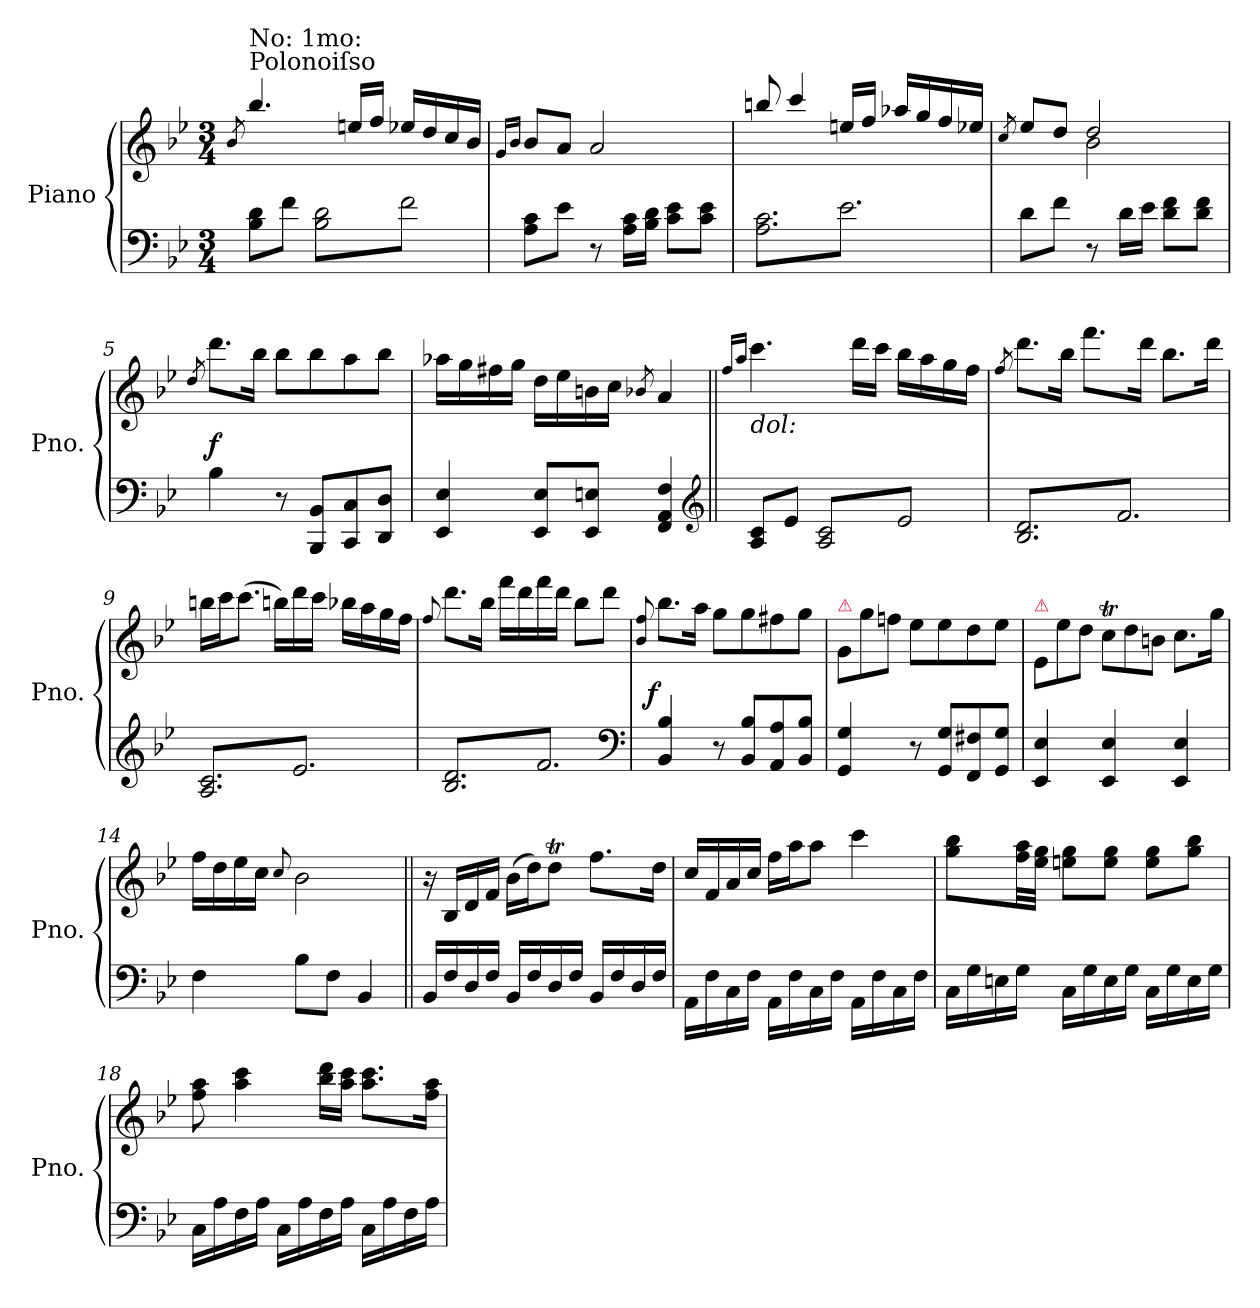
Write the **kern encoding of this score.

**kern	**kern	**dynam
*part1	*part1	*part1
*staff2	*staff1	*staff1/2
*I"Piano	*	*
*I'Pno.	*	*
*clefF4	*clefG2	*
*k[b-e-]	*k[b-e-]	*
*B-:	*B-:	*
*M3/4	*M3/4	*
=1	=1	=1
.	8qb-/	.
!	!LO:TX:a:t=No&colon; 1mo&colon; \nPolonoiſso	!
8B-\ 8d\L	4.bb-/	.
8f\J	.	.
*tremolo	*	*
8B-\ 8d\L	.	.
8f\	16een/LL	.
.	16ff/JJ	.
8B-\ 8d\	16ee-X/LL	.
.	16dd/	.
8f\J	16cc/	.
*Xtremolo	*	*
.	16b-/JJ	.
=2	=2	=2
.	16qqg/LL	.
.	16qqb-/JJ	.
8A\ 8c\L	8b-/L	.
8e-\J	8a/J	.
8r	2a/	.
16A\ 16c\LL	.	.
16B-\ 16d\JJ	.	.
8c\ 8e-\L	.	.
8c\ 8e-\J	.	.
=3	=3	=3
*tremolo	*	*
8A\ 8c\L	8bbn/	.
8e-\	4ccc/	.
8A\ 8c\	.	.
8e-\	16een/LL	.
.	16ff/JJ	.
8A\ 8c\	16aa-X/LL	.
.	16gg/	.
8e-\J	16ff/	.
*Xtremolo	*	*
.	16ee-X/JJ	.
=4	=4	=4
.	8qcc/	.
*	*^	*
8d\L	8ee-/L	4ryy	.
8f\J	8dd/J	.	.
8r	2dd/	2b-\	.
16d\LL	.	.	.
16e-\JJ	.	.	.
8d\ 8f\L	.	.	.
8d\ 8f\J	.	.	.
*	*v	*v	*
=5	=5	=5
.	8qdd/	.
4B-\	8.ddd\L	f
.	16bb-\Jk	.
8r	8bb-\L	.
8BBB-/ 8BB-/L	8bb-\	.
8CC/ 8C/	8aa\	.
8DD/ 8D/J	8bb-\J	.
=6	=6	=6
4EE-/ 4E-/	16aa-X\LL	.
.	16gg\	.
.	16ff#X\	.
.	16gg\JJ	.
8EE-/ 8E-/L	16dd\LL	.
.	16ee-\	.
8EE-/ 8En/J	16bn\	.
.	16cc\JJ	.
.	8qb-X/	.
4FF/ 4AA/ 4F/	4a/	.
*clefG2	*	*
=7||	=7||	=7||
.	16qqff/LL	.
.	16qqaa/JJ	.
!	!LO:TX:b:i:t=dol&colon;	!
8A/ 8c/L	4.ccc\	.
8e-/J	.	.
*tremolo	*	*
8A/ 8c/L	.	.
8e-/	16ddd\LL	.
.	16ccc\JJ	.
8A/ 8c/	16bb-\LL	.
.	16aa\	.
8e-/J	16gg\	.
.	16ff\JJ	.
=8	=8	=8
.	8qff/	.
8B-/ 8d/L	8.ddd\L	.
8f/	.	.
.	16bb-\Jk	.
8B-/ 8d/	8.fff\L	.
8f/	.	.
.	16ddd\Jk	.
8B-/ 8d/	8.bb-\L	.
8f/J	.	.
.	16ddd\Jk	.
=9	=9	=9
8A/ 8c/L	16bbn\LL	.
.	16ccc\J	.
8e-/	(8.ccc\J	.
8A/ 8c/	.	.
.	16bbn\LL)	.
8e-/	16ddd\	.
.	16ccc\JJ	.
8A/ 8c/	16bb-X\LL	.
.	16aa\	.
8e-/J	16gg\	.
.	16ff\JJ	.
=10	=10	=10
.	8qqff/	.
8B-/ 8d/L	8.ddd\L	.
8f/	.	.
.	16bb-\Jk	.
8B-/ 8d/	16fff\LL	.
.	16ddd\	.
8f/	16fff\	.
.	16ddd\JJ	.
8B-/ 8d/	8bb-\L	.
8f/J	8ddd\J	.
*Xtremolo	*	*
*clefF4	*	*
=11	=11	=11
.	8qqb-/ 8qqff/	.
!	!	!LO:DY:rj
4BB-/ 4B-/	8.bb-\L	f
.	.	.
.	16aa\Jk	.
8r	8gg\L	.
8BB-/ 8B-/L	8gg\	.
8AA/ 8A/	8ff#X\	.
8BB-/ 8B-/J	8gg\J	.
=12	=12	=12
*	*Xtuplet	*
!	!LO:TX:a:color=crimson:t=⚠	!
4GG/ 4G/	12g/L	.
.	12gg\	.
.	12ffn\J	.
8r	8ee-\L	.
8GG/ 8G/L	8ee-\	.
8FF/ 8F#X/	8dd\	.
8GG/ 8G/J	8ee-\J	.
=13	=13	=13
!	!LO:TX:a:color=crimson:t=⚠	!
4EE-/ 4E-/	12e-/L	.
.	12ee-\	.
.	12dd\J	.
4EE-/ 4E-/	12ccT\L	.
.	12dd\	.
.	12bn\J	.
4EE-/ 4E-/	8.cc\L	.
.	16gg\Jk	.
=14	=14	=14
4F\	16ff\LL	.
.	16dd\	.
.	16ee-\	.
.	16cc\JJ	.
.	8qqcc/	.
8B-\L	2b-\	.
8F\J	.	.
4BB-/	.	.
=15||	=15||	=15||
16BB-/LL	16r	.
16F/	16B-/LL	.
16D/	16d/	.
16F/JJ	16f/JJ	.
16BB-/LL	(16b-\LL	.
16F/	16dd\J)	.
16D/	8ddt\J	.
16F/JJ	.	.
16BB-/LL	8.ff\L	.
16F/	.	.
16D/	.	.
16F/JJ	16dd\Jk	.
=16	=16	=16
16AA\LL	16cc/LL	.
16F\	16f/	.
16C\	16a/	.
16F\JJ	16cc/JJ	.
16AA\LL	16ff\LL	.
16F\	16aa\J	.
16C\	8aa\J	.
16F\JJ	.	.
16AA\LL	4ccc\	.
16F\	.	.
16C\	.	.
16F\JJ	.	.
=17	=17	=17
!	!LO:N:vis=8	!
16C\LL	8.gg\ 8.bb-\L	.
16G\	.	.
16En\	.	.
16G\JJ	32ff\ 32aa\LL	.
.	32ee-\ 32gg\JJJ	.
16C\LL	8een\ 8gg\L	.
16G\	.	.
16E\	8ee\ 8gg\J	.
16G\JJ	.	.
16C\LL	8ee\ 8gg\L	.
16G\	.	.
16E\	8gg\ 8bb-\J	.
16G\JJ	.	.
=18	=18	=18
16C\LL	8ff\ 8aa\	.
16A\	.	.
16F\	4aa\ 4ccc\	.
16A\JJ	.	.
16C\LL	.	.
16A\	.	.
16F\	16bb-\ 16ddd\LL	.
16A\JJ	16aa\ 16ccc\JJ	.
16C\LL	8.aa\ 8.ccc\L	.
16A\	.	.
16F\	.	.
16A\JJ	16ff\ 16aa\Jk	.
=	=	=
*-	*-	*-
